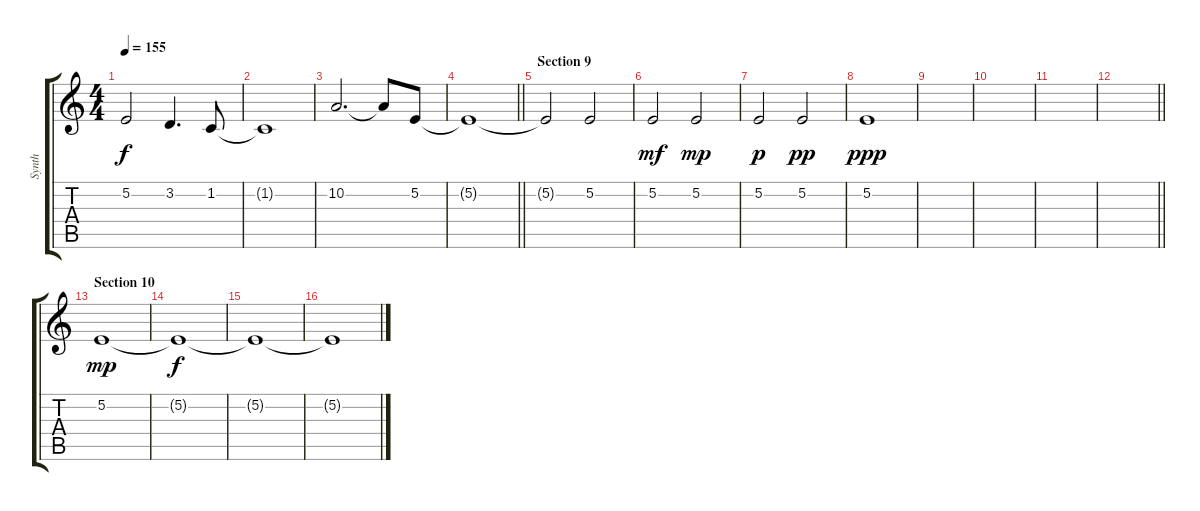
\track ("Synth" "Synth") {instrument pad2warm}
\staff {score tabs}
\tuning (E4 B3 G3 D3 A2 D2) {hide}
\ts (4 4)
\tempo 155
\clef g2
\ks c
5.2{t}.2{dy f} 3.2.4{d} 1.2.8 |
1.2{t}.1 |
10.2.2{d} 10.2{t}.8 5.2.8 |
\barLineRight lightlight
5.2{t}.1 |
\section ("" "Section 9")
5.2{t}.2 5.2.2 |
5.2.2{dy mf} 5.2.2{dy mp} |
5.2.2{dy p} 5.2.2{dy pp} |
5.2.1{dy ppp} |
|
|
|
\barLineRight lightlight
|
\section ("" "Section 10")
5.2.1{dy mp} |
5.2{t}.1{dy f} |
5.2{t}.1 |
5.2{t}.1
